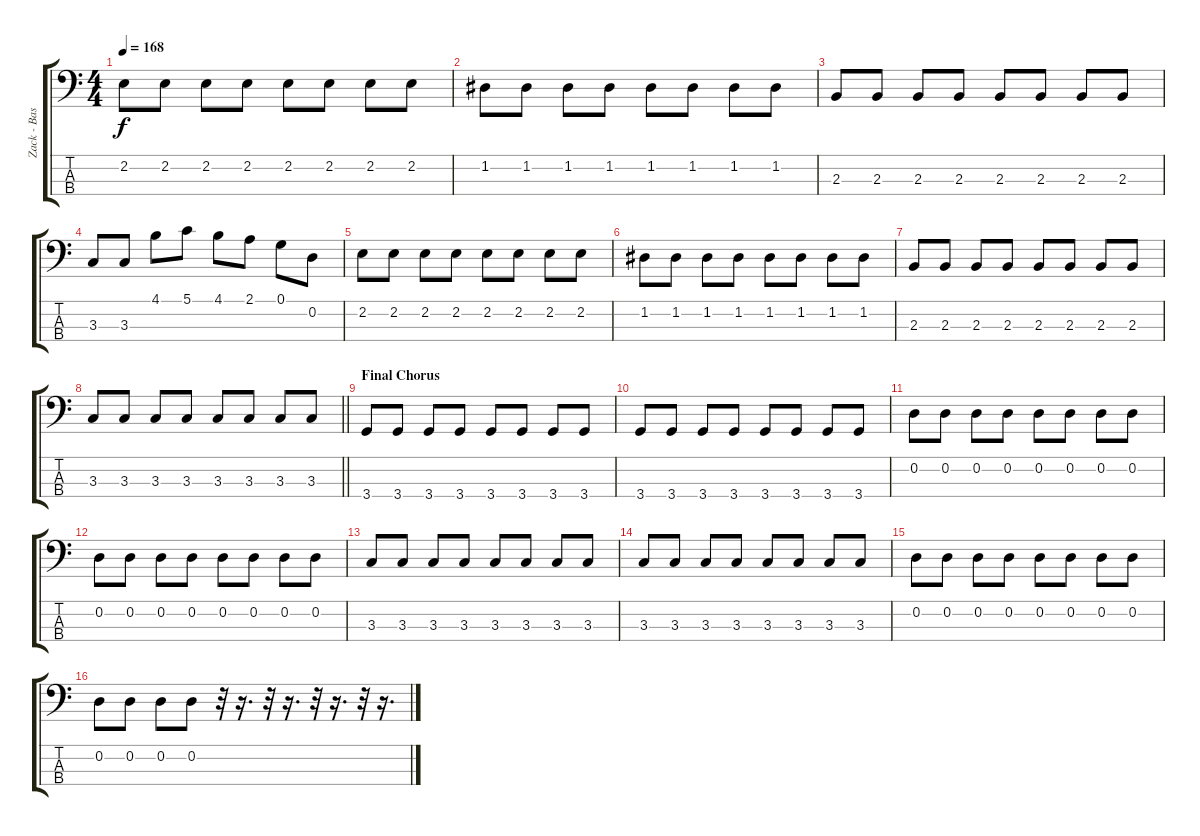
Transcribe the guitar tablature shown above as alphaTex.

\track ("Zack - Bass" "Zack - Bas") {instrument electricbassfinger}
\staff {score tabs}
\tuning (G2 D2 A1 E1) {hide}
\ts (4 4)
\tempo 168
\clef f4
\ks c
2.2.8{dy f} 2.2.8 2.2.8 2.2.8 2.2.8 2.2.8 2.2.8 2.2.8 |
1.2.8 1.2.8 1.2.8 1.2.8 1.2.8 1.2.8 1.2.8 1.2.8 |
2.3.8 2.3.8 2.3.8 2.3.8 2.3.8 2.3.8 2.3.8 2.3.8 |
3.3.8 3.3.8 4.1.8 5.1.8 4.1.8 2.1.8 0.1.8 0.2.8 |
2.2.8 2.2.8 2.2.8 2.2.8 2.2.8 2.2.8 2.2.8 2.2.8 |
1.2.8 1.2.8 1.2.8 1.2.8 1.2.8 1.2.8 1.2.8 1.2.8 |
2.3.8 2.3.8 2.3.8 2.3.8 2.3.8 2.3.8 2.3.8 2.3.8 |
\barLineRight lightlight
3.3.8 3.3.8 3.3.8 3.3.8 3.3.8 3.3.8 3.3.8 3.3.8 |
\section ("" "Final Chorus")
3.4.8 3.4.8 3.4.8 3.4.8 3.4.8 3.4.8 3.4.8 3.4.8 |
3.4.8 3.4.8 3.4.8 3.4.8 3.4.8 3.4.8 3.4.8 3.4.8 |
0.2.8 0.2.8 0.2.8 0.2.8 0.2.8 0.2.8 0.2.8 0.2.8 |
0.2.8 0.2.8 0.2.8 0.2.8 0.2.8 0.2.8 0.2.8 0.2.8 |
3.3.8 3.3.8 3.3.8 3.3.8 3.3.8 3.3.8 3.3.8 3.3.8 |
3.3.8 3.3.8 3.3.8 3.3.8 3.3.8 3.3.8 3.3.8 3.3.8 |
0.2.8 0.2.8 0.2.8 0.2.8 0.2.8 0.2.8 0.2.8 0.2.8 |
0.2.8 0.2.8 0.2.8 0.2.8 r.32 r.16{d} r.32 r.16{d} r.32 r.16{d} r.32 r.16{d}
